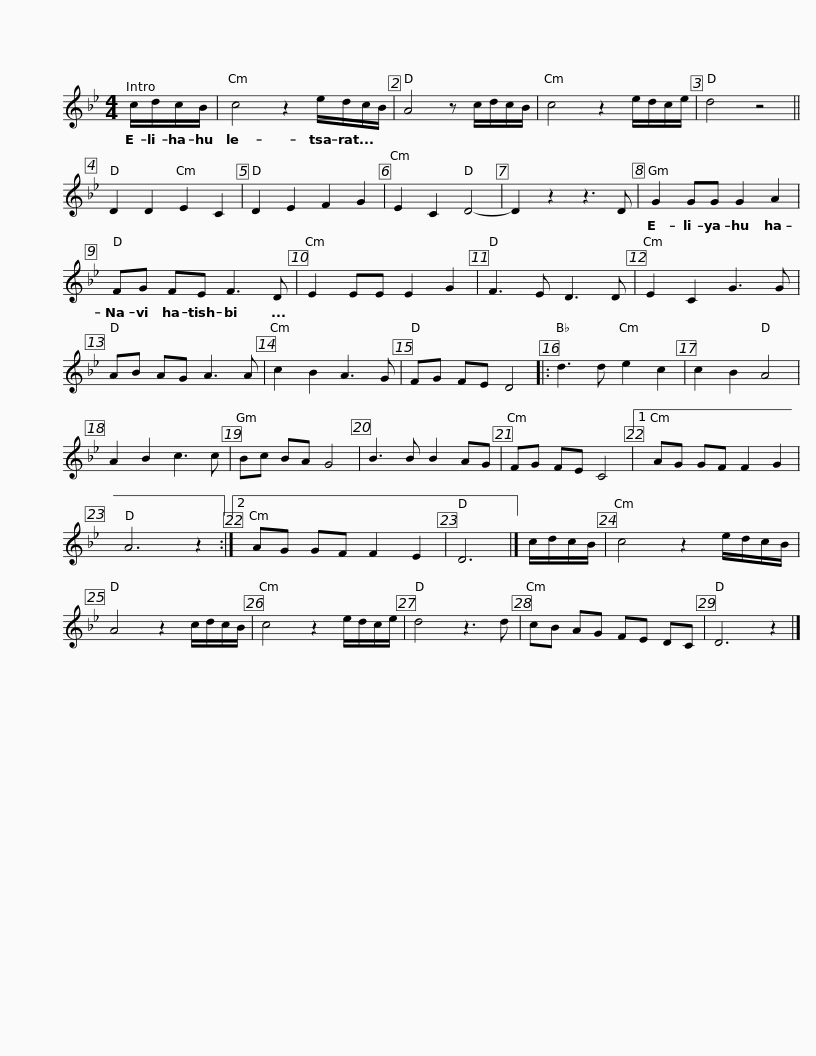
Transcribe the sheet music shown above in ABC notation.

X:1
L:1/8
M:4/4
I:linebreak $
K:Gmin
V:1 treble
V:1
 c/d/c/B/ | c4 z2 e/d/c/B/ | A4 z c/d/c/B/ | c4 z2 e/d/c/e/ | d4 z4 || %5
 D2 D2 E2 C2 | D2 E2 F2 G2 | E2 C2 D4- |$ D2 z2 z3 D | G2 GG G2 A2 | %10
 FG FE F3 D | E2 EE E2 G2 | F3 E D3 D | E2 C2 G3 G |$ AB AG A3 A | %15
 c2 B2 A3 G | FG FE D4 |: d3 d e2 c2 | c2 B2 A4 | A2 B2 c3 c | %20
 Bc BA G4 | B3 B B2 AG |$ FG FE C4 |1 AG GF F2 G2 | A6 z2 :|2 %25
 AG GF F2 E2 | D6 |] c/d/c/B/ | c4 z2 e/d/c/B/ | A4 z2 c/d/c/B/ |$ %30
 c4 z2 e/d/c/e/ | d4 z3 d | cB AG FE DC | D6 z2 |] %34
